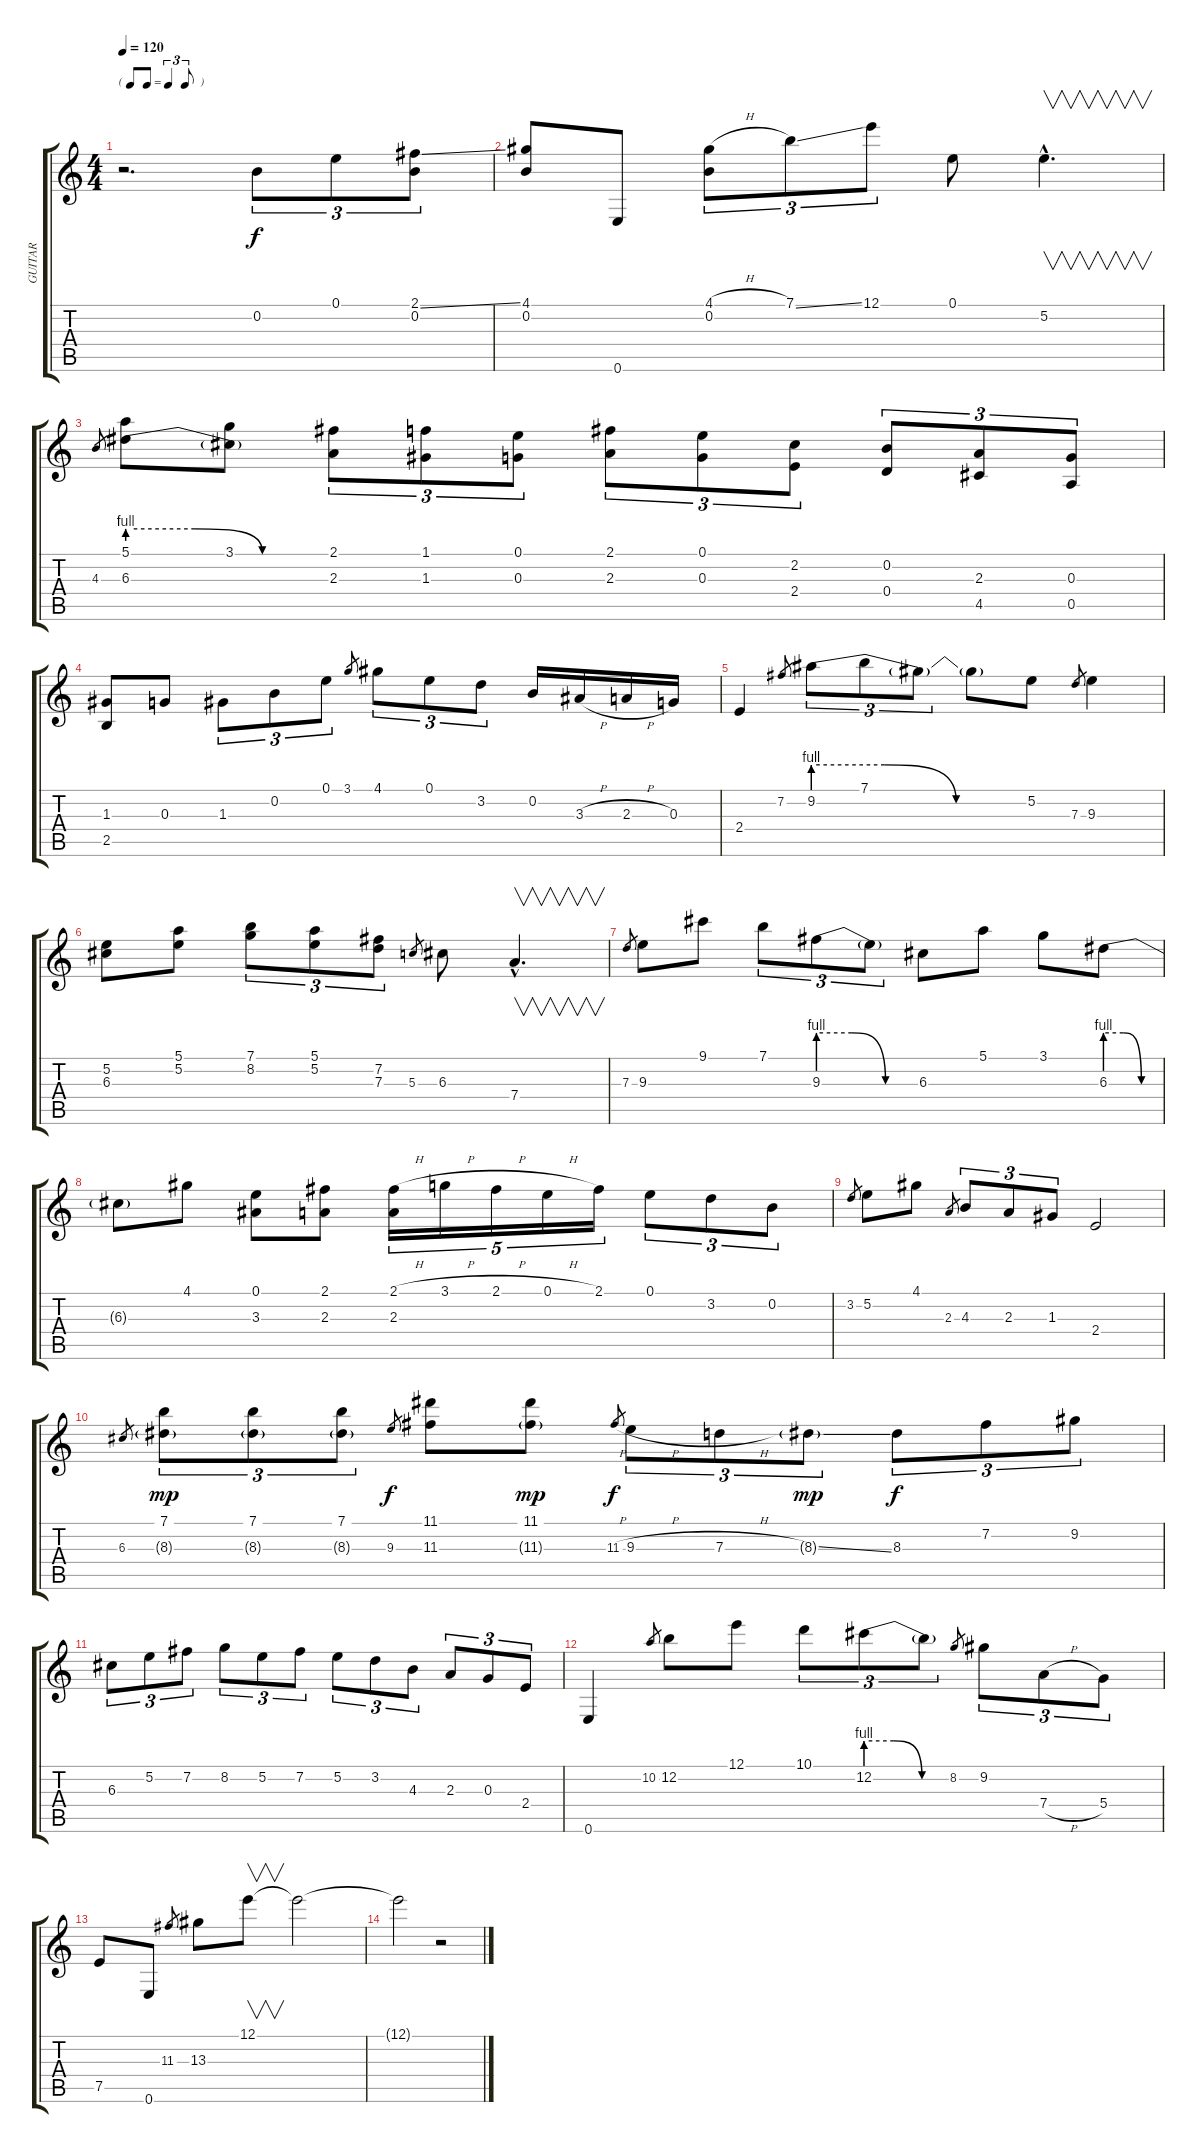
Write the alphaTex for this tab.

\track ("GUITAR" "GUITAR") {instrument electricguitarclean}
\staff {score tabs}
\tuning (E4 B3 G3 D3 A2 E2) {hide}
\ts (4 4)
\tf triplet8th
\tempo 120
\clef g2
\ks c
r.2{d dy f instrument electricguitarclean} 0.2.8{tu (3 2)} 0.1.8{tu (3 2)} (2.1{ss} 0.2).8{tu (3 2)} |
(4.1 0.2).8 0.6.8 (4.1{h} 0.2).8{tu (3 2)} 7.1{ss}.8{tu (3 2)} 12.1.8{tu (3 2)} 0.1.8 5.2{hac}.4{v d} |
4.3.8{gr} (5.1 6.3{be (custom 0 4 20 4 40 0 60 0)}).8 (3.1 6.3{t}).8 (2.1 2.3).8{tu (3 2)} (1.1 1.3).8{tu (3 2)} (0.1 0.3).8{tu (3 2)} (2.1 2.3).8{tu (3 2)} (0.1 0.3).8{tu (3 2)} (2.2 2.4).8{tu (3 2)} (0.2 0.4).8{tu (3 2)} (2.3 4.5).8{tu (3 2)} (0.3 0.5).8{tu (3 2)} |
(1.3 2.5).8 0.3.8 1.3.8{tu (3 2)} 0.2.8{tu (3 2)} 0.1.8{tu (3 2)} 3.1.8{gr} 4.1.8{tu (3 2)} 0.1.8{tu (3 2)} 3.2.8{tu (3 2)} 0.2.16 3.3{h}.16 2.3{h}.16 0.3.16 |
2.4.4 7.2.8{gr} 9.2{be (custom 0 4 20 4 40 0 60 0)}.8{tu (3 2)} 7.1.8{tu (3 2)} 9.2{t}.8{tu (3 2)} 9.2{t}.8 5.2.8 7.3.8{gr} 9.3.4 |
(5.2 6.3).8 (5.1 5.2).8 (7.1 8.2).8{tu (3 2)} (5.1 5.2).8{tu (3 2)} (7.2 7.3).8{tu (3 2)} 5.3.8{gr} 6.3.8 7.4{hac}.4{v d} |
7.3.8{gr} 9.3.8 9.1.8 7.1.8{tu (3 2)} 9.3{be (custom 0 4 20 4 40 0 60 0)}.8{tu (3 2)} 9.3{t}.8{tu (3 2)} 6.3.8 5.1.8 3.1.8 6.3{be (custom 0 4 20 4 40 0 60 0)}.8 |
6.3{t}.8 4.1.8 (0.1 3.3).8 (2.1 2.3).8 (2.1{h} 2.3).16{tu (5 4)} 3.1{h}.16{tu (5 4)} 2.1{h}.16{tu (5 4)} 0.1{h}.16{tu (5 4)} 2.1.16{tu (5 4)} 0.1.8{tu (3 2)} 3.2.8{tu (3 2)} 0.2.8{tu (3 2)} |
3.2.8{gr} 5.2.8 4.1.8 2.3.8{gr} 4.3.8{tu (3 2)} 2.3.8{tu (3 2)} 1.3.8{tu (3 2)} 2.4.2 |
6.3.8{gr} (7.1 8.3{g}).8{tu (3 2) dy mp} (7.1 8.3{g}).8{tu (3 2)} (7.1 8.3{g}).8{tu (3 2)} 9.3.8{gr dy f} (11.1 11.3).8 (11.1 11.3{g}).8{dy mp} 11.3{h}.8{gr dy f} 9.3{h}.8{tu (3 2)} 7.3{h}.8{tu (3 2)} 8.3{ss g}.8{tu (3 2) dy mp} 8.3.8{tu (3 2) dy f} 7.2.8{tu (3 2)} 9.2.8{tu (3 2)} |
6.3.8{tu (3 2)} 5.2.8{tu (3 2)} 7.2.8{tu (3 2)} 8.2.8{tu (3 2)} 5.2.8{tu (3 2)} 7.2.8{tu (3 2)} 5.2.8{tu (3 2)} 3.2.8{tu (3 2)} 4.3.8{tu (3 2)} 2.3.8{tu (3 2)} 0.3.8{tu (3 2)} 2.4.8{tu (3 2)} |
0.6.4 10.2.8{gr} 12.2.8 12.1.8 10.1.8{tu (3 2)} 12.2{be (custom 0 4 20 4 40 0 60 0)}.8{tu (3 2)} 12.2{t}.8{tu (3 2)} 8.2.8{gr} 9.2.8{tu (3 2)} 7.4{h}.8{tu (3 2)} 5.4.8{tu (3 2)} |
7.5.8 0.6.8 11.3.8{gr} 13.3.8 12.1.8{v} 12.1{t}.2 |
12.1{t}.2 r.2
